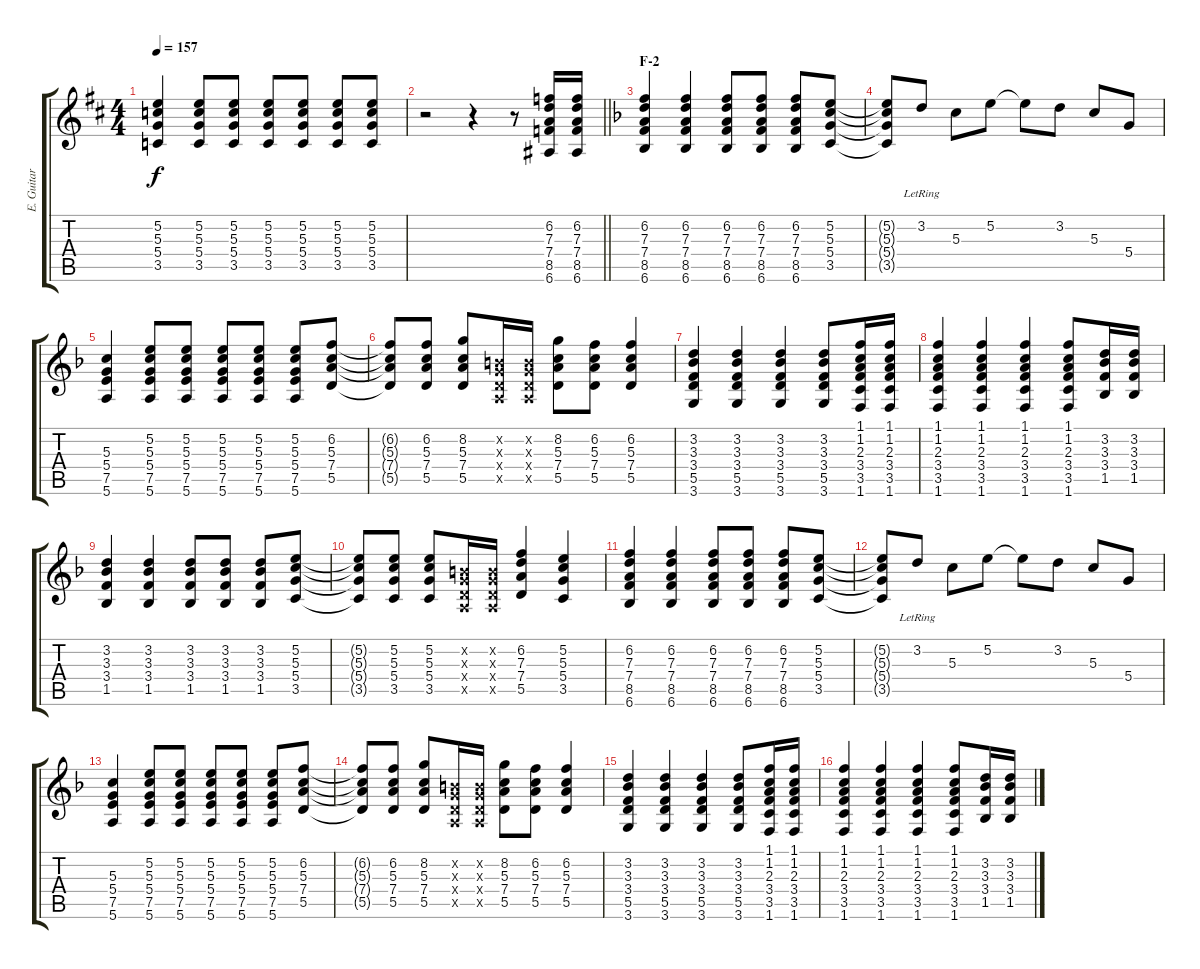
\track ("E. Guitar II" "E. Guitar ") {instrument overdrivenguitar}
\staff {score tabs}
\tuning (E4 B3 G3 D3 A2 E2) {hide}
\ts (4 4)
\tempo 157
\clef g2
\ks d
(5.2 5.3 5.4 3.5).4{dy f} (5.2 5.3 5.4 3.5).8 (5.2 5.3 5.4 3.5).8 (5.2 5.3 5.4 3.5).8 (5.2 5.3 5.4 3.5).8 (5.2 5.3 5.4 3.5).8 (5.2 5.3 5.4 3.5).8 |
\barLineRight lightlight
r.2 r.4 r.8 (6.2 7.3 7.4 8.5 6.6).16 (6.2 7.3 7.4 8.5 6.6).16 |
\section ("" "F-2")
\ks f
(6.2 7.3 7.4 8.5 6.6).4 (6.2 7.3 7.4 8.5 6.6).4 (6.2 7.3 7.4 8.5 6.6).8 (6.2 7.3 7.4 8.5 6.6).8 (6.2 7.3 7.4 8.5 6.6).8 (5.2 5.3 5.4 3.5).8 |
(5.2{t} 5.3{t} 5.4{t} 3.5{t}).8 3.2{lr}.8 5.3.8 5.2.8 5.2{t}.8 3.2.8 5.3.8 5.4.8 |
(5.3 5.4 7.5 5.6).4 (5.2 5.3 5.4 7.5 5.6).8 (5.2 5.3 5.4 7.5 5.6).8 (5.2 5.3 5.4 7.5 5.6).8 (5.2 5.3 5.4 7.5 5.6).8 (5.2 5.3 5.4 7.5 5.6).8 (6.2 5.3 7.4 5.5).8 |
(6.2{t} 5.3{t} 7.4{t} 5.5{t}).8 (6.2 5.3 7.4 5.5).8 (8.2 5.3 7.4 5.5).8 (0.2{x} 0.3{x} 0.4{x} 0.5{x}).16 (0.2{x} 0.3{x} 0.4{x} 0.5{x}).16 (8.2 5.3 7.4 5.5).8 (6.2 5.3 7.4 5.5).8 (6.2 5.3 7.4 5.5).4 |
(3.2 3.3 3.4 5.5 3.6).4 (3.2 3.3 3.4 5.5 3.6).4 (3.2 3.3 3.4 5.5 3.6).4 (3.2 3.3 3.4 5.5 3.6).8 (1.1 1.2 2.3 3.4 3.5 1.6).16 (1.1 1.2 2.3 3.4 3.5 1.6).16 |
(1.1 1.2 2.3 3.4 3.5 1.6).4 (1.1 1.2 2.3 3.4 3.5 1.6).4 (1.1 1.2 2.3 3.4 3.5 1.6).4 (1.1 1.2 2.3 3.4 3.5 1.6).8 (3.2 3.3 3.4 1.5).16 (3.2 3.3 3.4 1.5).16 |
(3.2 3.3 3.4 1.5).4 (3.2 3.3 3.4 1.5).4 (3.2 3.3 3.4 1.5).8 (3.2 3.3 3.4 1.5).8 (3.2 3.3 3.4 1.5).8 (5.2 5.3 5.4 3.5).8 |
(5.2{t} 5.3{t} 5.4{t} 3.5{t}).8 (5.2 5.3 5.4 3.5).8 (5.2 5.3 5.4 3.5).8 (0.2{x} 0.3{x} 0.4{x} 0.5{x}).16 (0.2{x} 0.3{x} 0.4{x} 0.5{x}).16 (6.2 7.3 7.4 5.5).4 (5.2 5.3 5.4 3.5).4 |
(6.2 7.3 7.4 8.5 6.6).4 (6.2 7.3 7.4 8.5 6.6).4 (6.2 7.3 7.4 8.5 6.6).8 (6.2 7.3 7.4 8.5 6.6).8 (6.2 7.3 7.4 8.5 6.6).8 (5.2 5.3 5.4 3.5).8 |
(5.2{t} 5.3{t} 5.4{t} 3.5{t}).8 3.2{lr}.8 5.3.8 5.2.8 5.2{t}.8 3.2.8 5.3.8 5.4.8 |
(5.3 5.4 7.5 5.6).4 (5.2 5.3 5.4 7.5 5.6).8 (5.2 5.3 5.4 7.5 5.6).8 (5.2 5.3 5.4 7.5 5.6).8 (5.2 5.3 5.4 7.5 5.6).8 (5.2 5.3 5.4 7.5 5.6).8 (6.2 5.3 7.4 5.5).8 |
(6.2{t} 5.3{t} 7.4{t} 5.5{t}).8 (6.2 5.3 7.4 5.5).8 (8.2 5.3 7.4 5.5).8 (0.2{x} 0.3{x} 0.4{x} 0.5{x}).16 (0.2{x} 0.3{x} 0.4{x} 0.5{x}).16 (8.2 5.3 7.4 5.5).8 (6.2 5.3 7.4 5.5).8 (6.2 5.3 7.4 5.5).4 |
(3.2 3.3 3.4 5.5 3.6).4 (3.2 3.3 3.4 5.5 3.6).4 (3.2 3.3 3.4 5.5 3.6).4 (3.2 3.3 3.4 5.5 3.6).8 (1.1 1.2 2.3 3.4 3.5 1.6).16 (1.1 1.2 2.3 3.4 3.5 1.6).16 |
(1.1 1.2 2.3 3.4 3.5 1.6).4 (1.1 1.2 2.3 3.4 3.5 1.6).4 (1.1 1.2 2.3 3.4 3.5 1.6).4 (1.1 1.2 2.3 3.4 3.5 1.6).8 (3.2 3.3 3.4 1.5).16 (3.2 3.3 3.4 1.5).16
